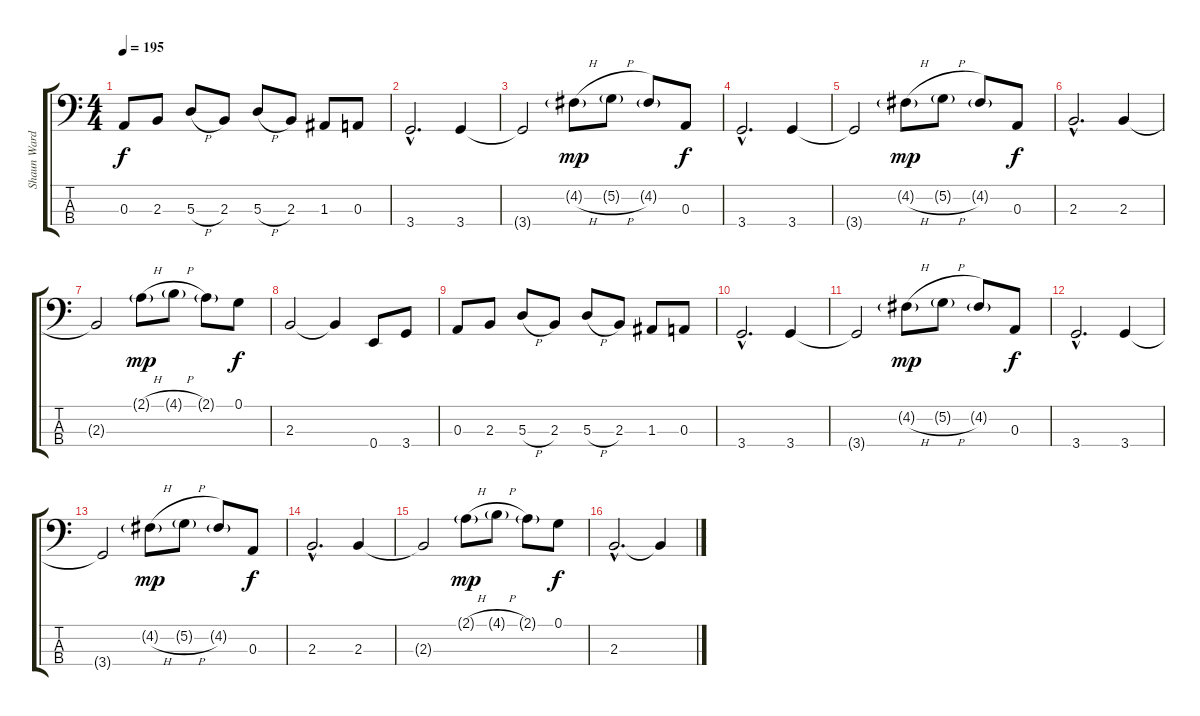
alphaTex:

\track ("Shaun Ward (Bass)" "Shaun Ward") {instrument electricbassfinger}
\staff {score tabs}
\tuning (G2 D2 A1 E1) {hide}
\ts (4 4)
\tempo 195
\clef f4
\ks c
0.3.8{dy f} 2.3.8 5.3{h}.8 2.3.8 5.3{h}.8 2.3.8 1.3.8 0.3.8 |
3.4{hac}.2{d} 3.4.4 |
3.4{t}.2 4.2{h g}.8{dy mp} 5.2{h g}.8 4.2{g}.8 0.3.8{dy f} |
3.4{hac}.2{d} 3.4.4 |
3.4{t}.2 4.2{h g}.8{dy mp} 5.2{h g}.8 4.2{g}.8 0.3.8{dy f} |
2.3{hac}.2{d} 2.3.4 |
2.3{t}.2 2.1{h g}.8{dy mp} 4.1{h g}.8 2.1{g}.8 0.1.8{dy f} |
2.3.2 2.3{t}.4 0.4.8 3.4.8 |
0.3.8 2.3.8 5.3{h}.8 2.3.8 5.3{h}.8 2.3.8 1.3.8 0.3.8 |
3.4{hac}.2{d} 3.4.4 |
3.4{t}.2 4.2{h g}.8{dy mp} 5.2{h g}.8 4.2{g}.8 0.3.8{dy f} |
3.4{hac}.2{d} 3.4.4 |
3.4{t}.2 4.2{h g}.8{dy mp} 5.2{h g}.8 4.2{g}.8 0.3.8{dy f} |
2.3{hac}.2{d} 2.3.4 |
2.3{t}.2 2.1{h g}.8{dy mp} 4.1{h g}.8 2.1{g}.8 0.1.8{dy f} |
2.3{hac}.2{d} 2.3{t}.4
